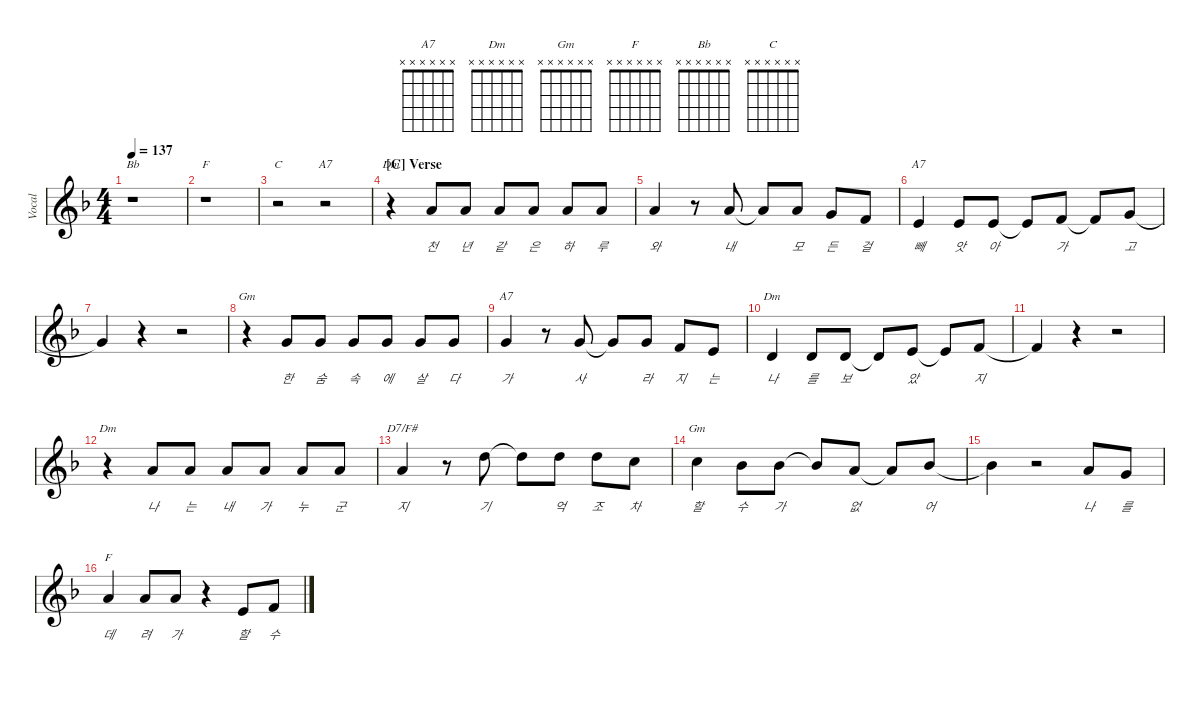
\defaultSystemsLayout 4
\hideDynamics
\bracketExtendMode nobrackets
\track ("Singer" "Vocal") {defaultSystemsLayout 4 instrument voiceoohs}
\staff {score}
\tuning (E4 B3 G3 D3 A2 E2)
\chord ("A7" 0 x x x x x) {showdiagram false showfingering false}
\chord ("A7" 3 x x x x x) {showdiagram false showfingering false}
\chord ("Dm" x 3 x x x x) {showdiagram false showfingering false}
\chord ("D7/F#" 5 x x x x x) {showdiagram false showfingering false}
\chord ("Gm" 8 x x x x x) {firstfret 8 showdiagram false showfingering false}
\chord ("F" 5 x x x x x) {showdiagram false showfingering false}
\chord ("Dm" x x x x x x)
\chord ("Gm" x x x x x x)
\chord ("Bb" x x x x x x)
\chord ("F" x x x x x x)
\chord ("C" x x x x x x)
\chord ("A7" x x x x x x)
\ts (4 4)
\tempo 137
\clef g2
\ks f
r.1{ch "Bb" dy mf} |
r.1{ch "F"} |
r.2{ch "C"} r.2{ch "A7"} |
\section ("C" "Verse")
r.4{ch "Dm"} 5.1{acc forcenatural}.8{lyrics (0 "천") lyrics (1 "") lyrics (2 "") lyrics (3 "") lyrics (4 "")} 5.1{acc forcenatural}.8{lyrics (0 "년") lyrics (1 "") lyrics (2 "") lyrics (3 "") lyrics (4 "")} 5.1{acc forcenatural}.8{lyrics (0 "같") lyrics (1 "") lyrics (2 "") lyrics (3 "") lyrics (4 "")} 5.1{acc forcenatural}.8{lyrics (0 "은") lyrics (1 "") lyrics (2 "") lyrics (3 "") lyrics (4 "")} 5.1{acc forcenatural}.8{lyrics (0 "하") lyrics (1 "") lyrics (2 "") lyrics (3 "") lyrics (4 "")} 5.1{acc forcenatural}.8{lyrics (0 "루") lyrics (1 "") lyrics (2 "") lyrics (3 "") lyrics (4 "")} |
5.1{acc forcenatural}.4{lyrics (0 "와") lyrics (1 "") lyrics (2 "") lyrics (3 "") lyrics (4 "")} r.8 5.1{acc forcenatural}.8{lyrics (0 "내") lyrics (1 "") lyrics (2 "") lyrics (3 "") lyrics (4 "")} 5.1{t acc forcenatural}.8 5.1{acc forcenatural}.8{lyrics (0 "모") lyrics (1 "") lyrics (2 "") lyrics (3 "") lyrics (4 "")} 3.1{acc forcenatural}.8{lyrics (0 "든") lyrics (1 "") lyrics (2 "") lyrics (3 "") lyrics (4 "")} 1.1{acc forcenatural}.8{lyrics (0 "걸") lyrics (1 "") lyrics (2 "") lyrics (3 "") lyrics (4 "")} |
0.1{acc forcenatural}.4{ch "A7" lyrics (0 "빼") lyrics (1 "") lyrics (2 "") lyrics (3 "") lyrics (4 "")} 0.1{acc forcenatural}.8{lyrics (0 "앗") lyrics (1 "") lyrics (2 "") lyrics (3 "") lyrics (4 "")} 0.1{acc forcenatural}.8{lyrics (0 "아") lyrics (1 "") lyrics (2 "") lyrics (3 "") lyrics (4 "")} 0.1{t acc forcenatural}.8 1.1{acc forcenatural}.8{lyrics (0 "가") lyrics (1 "") lyrics (2 "") lyrics (3 "") lyrics (4 "")} 1.1{t acc forcenatural}.8 3.1{acc forcenatural}.8{lyrics (0 "고") lyrics (1 "") lyrics (2 "") lyrics (3 "") lyrics (4 "")} |
3.1{t acc forcenatural}.4 r.4 r.2 |
r.4{ch "Gm"} 3.1{acc forcenatural}.8{lyrics (0 "한") lyrics (1 "") lyrics (2 "") lyrics (3 "") lyrics (4 "")} 3.1{acc forcenatural}.8{lyrics (0 "숨") lyrics (1 "") lyrics (2 "") lyrics (3 "") lyrics (4 "")} 3.1{acc forcenatural}.8{lyrics (0 "속") lyrics (1 "") lyrics (2 "") lyrics (3 "") lyrics (4 "")} 3.1{acc forcenatural}.8{lyrics (0 "에") lyrics (1 "") lyrics (2 "") lyrics (3 "") lyrics (4 "")} 3.1{acc forcenatural}.8{lyrics (0 "살") lyrics (1 "") lyrics (2 "") lyrics (3 "") lyrics (4 "")} 3.1{acc forcenatural}.8{lyrics (0 "다") lyrics (1 "") lyrics (2 "") lyrics (3 "") lyrics (4 "")} |
3.1{acc forcenatural}.4{ch "A7" lyrics (0 "가") lyrics (1 "") lyrics (2 "") lyrics (3 "") lyrics (4 "")} r.8 3.1{acc forcenatural}.8{lyrics (0 "사") lyrics (1 "") lyrics (2 "") lyrics (3 "") lyrics (4 "")} 3.1{t acc forcenatural}.8 3.1{acc forcenatural}.8{lyrics (0 "라") lyrics (1 "") lyrics (2 "") lyrics (3 "") lyrics (4 "")} 1.1{acc forcenatural}.8{lyrics (0 "지") lyrics (1 "") lyrics (2 "") lyrics (3 "") lyrics (4 "")} 0.1{acc forcenatural}.8{lyrics (0 "는") lyrics (1 "") lyrics (2 "") lyrics (3 "") lyrics (4 "")} |
3.2{acc forcenatural}.4{ch "Dm" lyrics (0 "나") lyrics (1 "") lyrics (2 "") lyrics (3 "") lyrics (4 "")} 3.2{acc forcenatural}.8{lyrics (0 "를") lyrics (1 "") lyrics (2 "") lyrics (3 "") lyrics (4 "")} 3.2{acc forcenatural}.8{lyrics (0 "보") lyrics (1 "") lyrics (2 "") lyrics (3 "") lyrics (4 "")} 3.2{t acc forcenatural}.8 0.1{acc forcenatural}.8{lyrics (0 "았") lyrics (1 "") lyrics (2 "") lyrics (3 "") lyrics (4 "")} 0.1{t acc forcenatural}.8 1.1{acc forcenatural}.8{lyrics (0 "지") lyrics (1 "") lyrics (2 "") lyrics (3 "") lyrics (4 "")} |
1.1{t acc forcenatural}.4 r.4 r.2 |
r.4{ch "Dm"} 5.1{acc forcenatural}.8{lyrics (0 "나") lyrics (1 "") lyrics (2 "") lyrics (3 "") lyrics (4 "")} 5.1{acc forcenatural}.8{lyrics (0 "는") lyrics (1 "") lyrics (2 "") lyrics (3 "") lyrics (4 "")} 5.1{acc forcenatural}.8{lyrics (0 "내") lyrics (1 "") lyrics (2 "") lyrics (3 "") lyrics (4 "")} 5.1{acc forcenatural}.8{lyrics (0 "가") lyrics (1 "") lyrics (2 "") lyrics (3 "") lyrics (4 "")} 5.1{acc forcenatural}.8{lyrics (0 "누") lyrics (1 "") lyrics (2 "") lyrics (3 "") lyrics (4 "")} 5.1{acc forcenatural}.8{lyrics (0 "군") lyrics (1 "") lyrics (2 "") lyrics (3 "") lyrics (4 "")} |
5.1{acc forcenatural}.4{ch "D7/F#" lyrics (0 "지") lyrics (1 "") lyrics (2 "") lyrics (3 "") lyrics (4 "")} r.8 10.1{acc forcenatural}.8{lyrics (0 "기") lyrics (1 "") lyrics (2 "") lyrics (3 "") lyrics (4 "")} 10.1{t acc forcenatural}.8 10.1{acc forcenatural}.8{lyrics (0 "억") lyrics (1 "") lyrics (2 "") lyrics (3 "") lyrics (4 "")} 10.1{acc forcenatural}.8{lyrics (0 "조") lyrics (1 "") lyrics (2 "") lyrics (3 "") lyrics (4 "")} 8.1{acc forcenatural}.8{lyrics (0 "차") lyrics (1 "") lyrics (2 "") lyrics (3 "") lyrics (4 "")} |
8.1{acc forcenatural}.4{ch "Gm" lyrics (0 "할") lyrics (1 "") lyrics (2 "") lyrics (3 "") lyrics (4 "")} 6.1{acc b}.8{lyrics (0 "수") lyrics (1 "") lyrics (2 "") lyrics (3 "") lyrics (4 "")} 6.1{acc b}.8{lyrics (0 "가") lyrics (1 "") lyrics (2 "") lyrics (3 "") lyrics (4 "")} 6.1{t acc b}.8 5.1{acc forcenatural}.8{lyrics (0 "없") lyrics (1 "") lyrics (2 "") lyrics (3 "") lyrics (4 "")} 5.1{t acc forcenatural}.8 6.1{acc b}.8{lyrics (0 "어") lyrics (1 "") lyrics (2 "") lyrics (3 "") lyrics (4 "")} |
6.1{t acc b}.4 r.2 5.1{acc forcenatural}.8{lyrics (0 "나") lyrics (1 "") lyrics (2 "") lyrics (3 "") lyrics (4 "")} 3.1{acc forcenatural}.8{lyrics (0 "를") lyrics (1 "") lyrics (2 "") lyrics (3 "") lyrics (4 "")} |
5.1{acc forcenatural}.4{ch "F" lyrics (0 "데") lyrics (1 "") lyrics (2 "") lyrics (3 "") lyrics (4 "")} 5.1{acc forcenatural}.8{lyrics (0 "려") lyrics (1 "") lyrics (2 "") lyrics (3 "") lyrics (4 "")} 5.1{acc forcenatural}.8{lyrics (0 "가") lyrics (1 "") lyrics (2 "") lyrics (3 "") lyrics (4 "")} r.4 0.1{acc forcenatural}.8{lyrics (0 "할") lyrics (1 "") lyrics (2 "") lyrics (3 "") lyrics (4 "")} 1.1{acc forcenatural}.8{lyrics (0 "수") lyrics (1 "") lyrics (2 "") lyrics (3 "") lyrics (4 "")}
